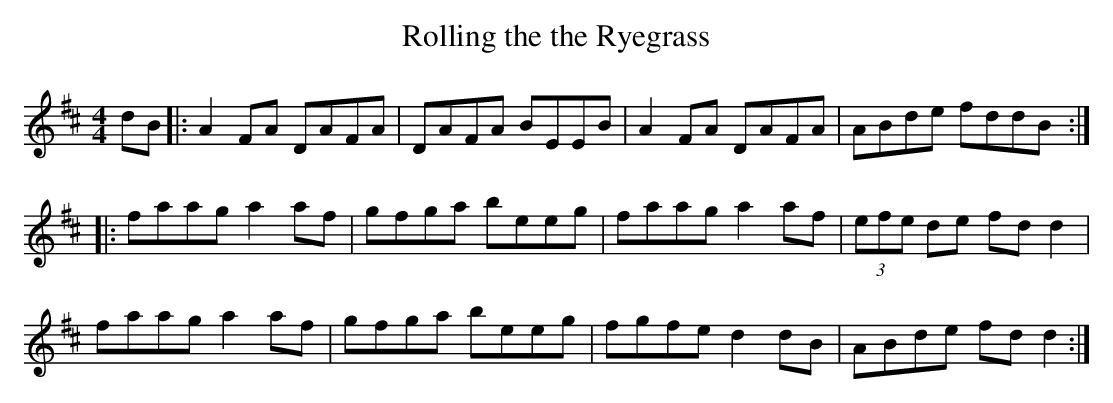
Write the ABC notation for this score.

X:1
T:Rolling the the Ryegrass
M:4/4
K:D
dB |: A2 FA DAFA | DAFA BEEB | A2FA DAFA | ABde fddB :|
|:faag a2 af | gfga beeg | faag a2 af | (3efe de fd d2  |
faag a2af | gfga beeg | fgfe d2dB | ABde fdd2 :|
